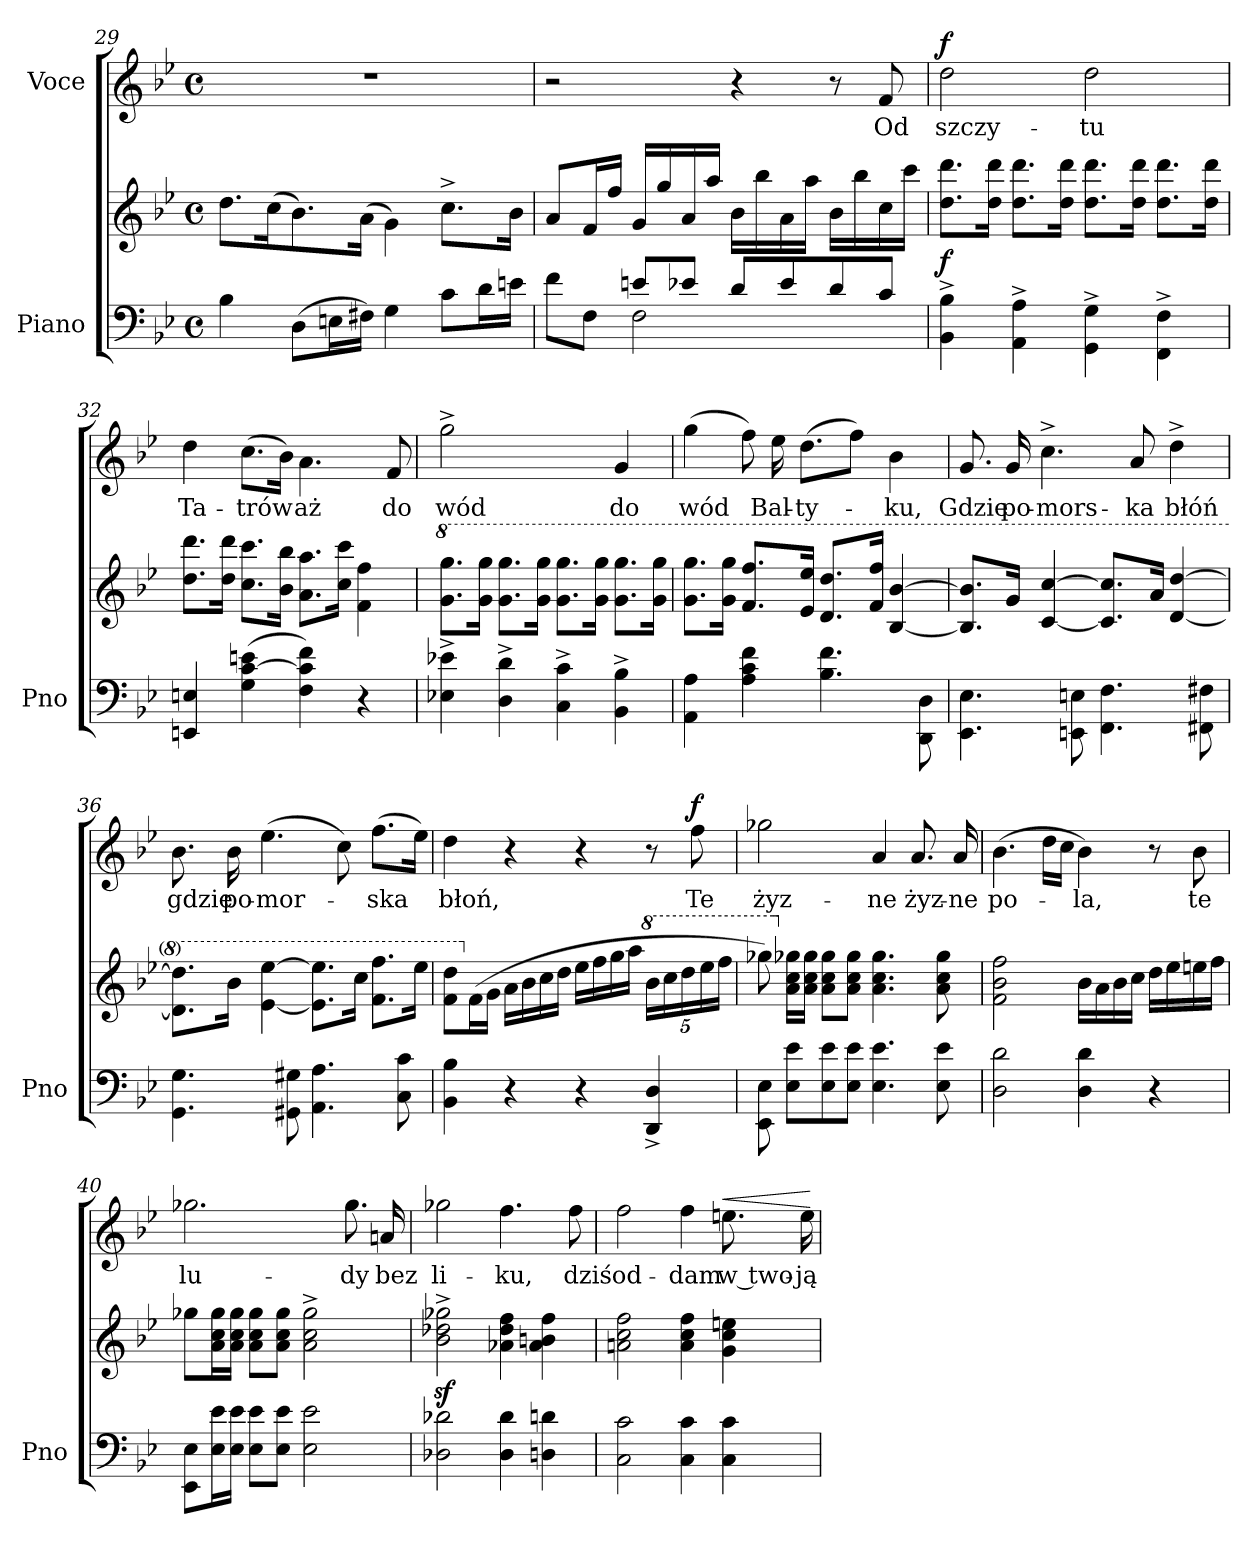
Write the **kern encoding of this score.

**kern	**kern	**dynam	**kern	**text	**dynam
*part2	*part2	*part2	*part1	*part1	*part1
*staff3	*staff2	*staff2/3	*staff1	*staff1	*staff1
*I"Piano	*	*	*I"Voce	*	*
*I'Pno	*	*	*	*	*
*clefF4	*clefG2	*	*clefG2	*	*
*k[b-e-]	*k[b-e-]	*	*k[b-e-]	*	*
*B-:	*B-:	*	*B-:	*	*
*M4/4	*M4/4	*	*M4/4	*	*
*met(c)	*met(c)	*	*met(c)	*	*
=29	=29	=29	=29	=29	=29
4B-\	8.dd\L	.	1r	.	.
.	(16cc\K	.	.	.	.
(8D\L	8.b-\)	.	.	.	.
16En\L	.	.	.	.	.
16F#X\JJ)	(16a\Jk	.	.	.	.
4G\	4g\)	.	.	.	.
8c\L	8.cc^\L	.	.	.	.
16d\L	.	.	.	.	.
16en\JJ	16b-\Jk	.	.	.	.
=30	=30	=30	=30	=30	=30
*^	*	*	*	*	*
8f\L	4ryy	8a/L	.	2r	.	.
8F\J	.	16f/L	.	.	.	.
.	.	16ff/JJ	.	.	.	.
8en/L	2F\	16g/LL	.	.	.	.
.	.	16gg/	.	.	.	.
8e-X/J	.	16a/	.	.	.	.
.	.	16aa/JJ	.	.	.	.
8d/L	.	16b-\LL	.	4r	.	.
.	.	16bb-\	.	.	.	.
8e-/	.	16a\	.	.	.	.
.	.	16aa\JJ	.	.	.	.
8d/	4ryy	16b-\LL	.	8r	.	.
.	.	16bb-\	.	.	.	.
8c/J	.	16cc\	.	8f/	Od	.
.	.	16ccc\JJ	.	.	.	.
*v	*v	*	*	*	*	*
=31	=31	=31	=31	=31	=31
!	!	!	!	!	!LO:DY:a
4BB-^\ 4B-^\	8.dd\ 8.ddd\L	f	2dd\	szczy-	f
.	16dd\ 16ddd\Jk	.	.	.	.
4AA^\ 4A^\	8.dd\ 8.ddd\L	.	.	.	.
.	16dd\ 16ddd\Jk	.	.	.	.
4GG^\ 4G^\	8.dd\ 8.ddd\L	.	2dd\	-tu	.
.	16dd\ 16ddd\Jk	.	.	.	.
4FF^\ 4F^\	8.dd\ 8.ddd\L	.	.	.	.
.	16dd\ 16ddd\Jk	.	.	.	.
=32	=32	=32	=32	=32	=32
4EEn/ 4En/	8.dd\ 8.ddd\L	.	4dd\	Ta-	.
.	16dd\ 16ddd\Jk	.	.	.	.
(4G\ [4c\ 4en\	8.cc\ 8.ccc\L	.	(8.cc\L	-trów	.
.	16b-\ 16bb-\Jk	.	16b-\Jk)	.	.
4F\ 4c]\ 4f\)	8.a\ 8.aa\L	.	4.a\	aż	.
.	16cc\ 16ccc\Jk	.	.	.	.
4r	4f\ 4ff\	.	.	.	.
.	.	.	8f/	do	.
=33	=33	=33	=33	=33	=33
*	*8va	*	*	*	*
4E-X^\ 4e-X^\	8.gg\ 8.ggg\L	.	2gg^\	wód	.
.	16gg\ 16ggg\Jk	.	.	.	.
4D^\ 4d^\	8.gg\ 8.ggg\L	.	.	.	.
.	16gg\ 16ggg\Jk	.	.	.	.
4C^\ 4c^\	8.gg\ 8.ggg\L	.	4ryy	.	.
.	16gg\ 16ggg\Jk	.	.	.	.
4BB-^\ 4B-^\	8.gg\ 8.ggg\L	.	4g/	do	.
.	16gg\ 16ggg\Jk	.	.	.	.
=34	=34	=34	=34	=34	=34
4AA\ 4A\	8.gg\ 8.ggg\L	.	(4gg\	wód	.
.	16gg\ 16ggg\Jk	.	.	.	.
4A\ 4c\ 4f\	8.ff/ 8.fff/L	.	8ff\)	.	.
.	.	.	16ee-\	Bal-	.
.	16ee-/ 16eee-/Jk	.	(8.dd\L	-ty-	.
4.B-\ 4.f\	8.dd/ 8.ddd/L	.	.	.	.
.	.	.	8ff\J)	.	.
.	16ff/ 16fff/Jk	.	.	.	.
.	[4b-/ [4bb-/	.	4b-\	-ku,	.
8DD\ 8D\	.	.	.	.	.
=35	=35	=35	=35	=35	=35
4.EE-\ 4.E-\	8.b-]/ 8.bb-]/L	.	8.g/	Gdzie	.
.	16gg/Jk	.	16g/	po-	.
.	[4cc/ [4ccc/	.	4.cc^\	-mors-	.
8EEn\ 8En\	.	.	.	.	.
4.FF\ 4.F\	8.cc]/ 8.ccc]/L	.	.	.	.
.	.	.	8a/	-ka	.
.	16aa/Jk	.	.	.	.
.	[4dd/ [4ddd/	.	4dd^\	błóń	.
8FF#X\ 8F#X\	.	.	.	.	.
=36	=36	=36	=36	=36	=36
4.GG\ 4.G\	8.dd]\ 8.ddd]\L	.	8.b-\	gdzie	.
.	16bb-\Jk	.	16b-\	po-	.
.	[4ee-\ [4eee-\	.	(4.ee-\	-mor-	.
8GG#X\ 8G#X\	.	.	.	.	.
4.AA\ 4.A\	8.ee-]\ 8.eee-]\L	.	.	.	.
.	.	.	8cc\)	.	.
.	16ccc\Jk	.	.	.	.
.	8.ff\ 8.fff\L	.	(8.ff\L	-ska	.
8C\ 8c\	.	.	.	.	.
.	16eee-\Jk	.	16ee-\Jk)	.	.
=37	=37	=37	=37	=37	=37
4BB-\ 4B-\	8ff\ 8ddd\L	.	4dd\	błoń,	.
*	*X8va	*	*	*	*
.	(16f\L	.	.	.	.
.	16g\JJ	.	.	.	.
4r	16a\LL	.	4r	.	.
.	16b-\	.	.	.	.
.	16cc\	.	.	.	.
.	16dd\JJ	.	.	.	.
4r	16ee-\LL	.	4r	.	.
.	16ff\	.	.	.	.
.	16gg\	.	.	.	.
.	16aa\JJ	.	.	.	.
*	*8va	*	*	*	*
4DD^/ 4D^/	20bb-\LL	.	8r	.	.
.	20ccc\	.	.	.	.
.	20ddd\	.	.	.	.
!	!	!	!	!	!LO:DY:a
.	.	.	8ff\	Te	f
.	20eee-\	.	.	.	.
.	20fff\JJ	.	.	.	.
=38	=38	=38	=38	=38	=38
8EE-\ 8E-\	8ggg-X\)	.	2gg-X\	żyz-	.
*	*X8va	*	*	*	*
8E-\ 8e-\L	16a\ 16cc\ 16gg-X\LL	.	.	.	.
.	16a\ 16cc\ 16gg-\JJ	.	.	.	.
8E-\ 8e-\	8a\ 8cc\ 8gg-\L	.	.	.	.
8E-\ 8e-\J	8a\ 8cc\ 8gg-\J	.	.	.	.
4.E-\ 4.e-\	4.a\ 4.cc\ 4.gg-\	.	4a/	-ne	.
.	.	.	8.a/	żyz-	.
8E-\ 8e-\	8a\ 8cc\ 8gg-\	.	.	.	.
.	.	.	16a/	-ne	.
=39	=39	=39	=39	=39	=39
2D\ 2d\	2f\ 2b-\ 2ff\	.	(4.b-\	po-	.
.	.	.	16dd\LL	.	.
.	.	.	16cc\JJ	.	.
4D\ 4d\	16b-\LL	.	4b-\)	-la,	.
.	16a\	.	.	.	.
.	16b-\	.	.	.	.
.	16cc\JJ	.	.	.	.
4r	16dd\LL	.	8r	.	.
.	16ee-\	.	.	.	.
.	16een\	.	8b-\	te	.
.	16ff\JJ	.	.	.	.
=40	=40	=40	=40	=40	=40
8EE-\ 8E-\L	8gg-X\L	.	2.gg-X\	lu-	.
16E-\ 16e-\L	16a\ 16cc\ 16gg-\L	.	.	.	.
16E-\ 16e-\JJ	16a\ 16cc\ 16gg-\JJ	.	.	.	.
8E-\ 8e-\L	8a\ 8cc\ 8gg-\L	.	.	.	.
8E-\ 8e-\J	8a\ 8cc\ 8gg-\J	.	.	.	.
2E-\ 2e-\	2a^\ 2cc^\ 2gg-^\	.	.	.	.
.	.	.	8.gg-\	-dy	.
.	.	.	16an/	bez	.
=41	=41	=41	=41	=41	=41
2D-X\ 2d-X\	2b-z^\ 2dd-Xz^\ 2gg-Xz^\	.	2gg-X\	li-	.
4D-\ 4d-\	4a-X\ 4dd-\ 4ff\	.	4.ff\	-ku,	.
4Dn\ 4dn\	4a-\ 4bn\ 4ff\	.	.	.	.
.	.	.	8ff\	dziś	.
=42	=42	=42	=42	=42	=42
2C\ 2c\	2an\ 2cc\ 2ff\	.	2ff\	od-	.
4C\ 4c\	4a\ 4cc\ 4ff\	.	4ff\	-dam	.
!	!	!	!	!	!LO:HP:a
4C\ 4c\	4g\ 4cc\ 4een\	.	8.een\	w two-	<
.	.	.	16ee\	-ją	.
.	.	.	.	.	[
=	=	=	=	=	=
*-	*-	*-	*-	*-	*-
